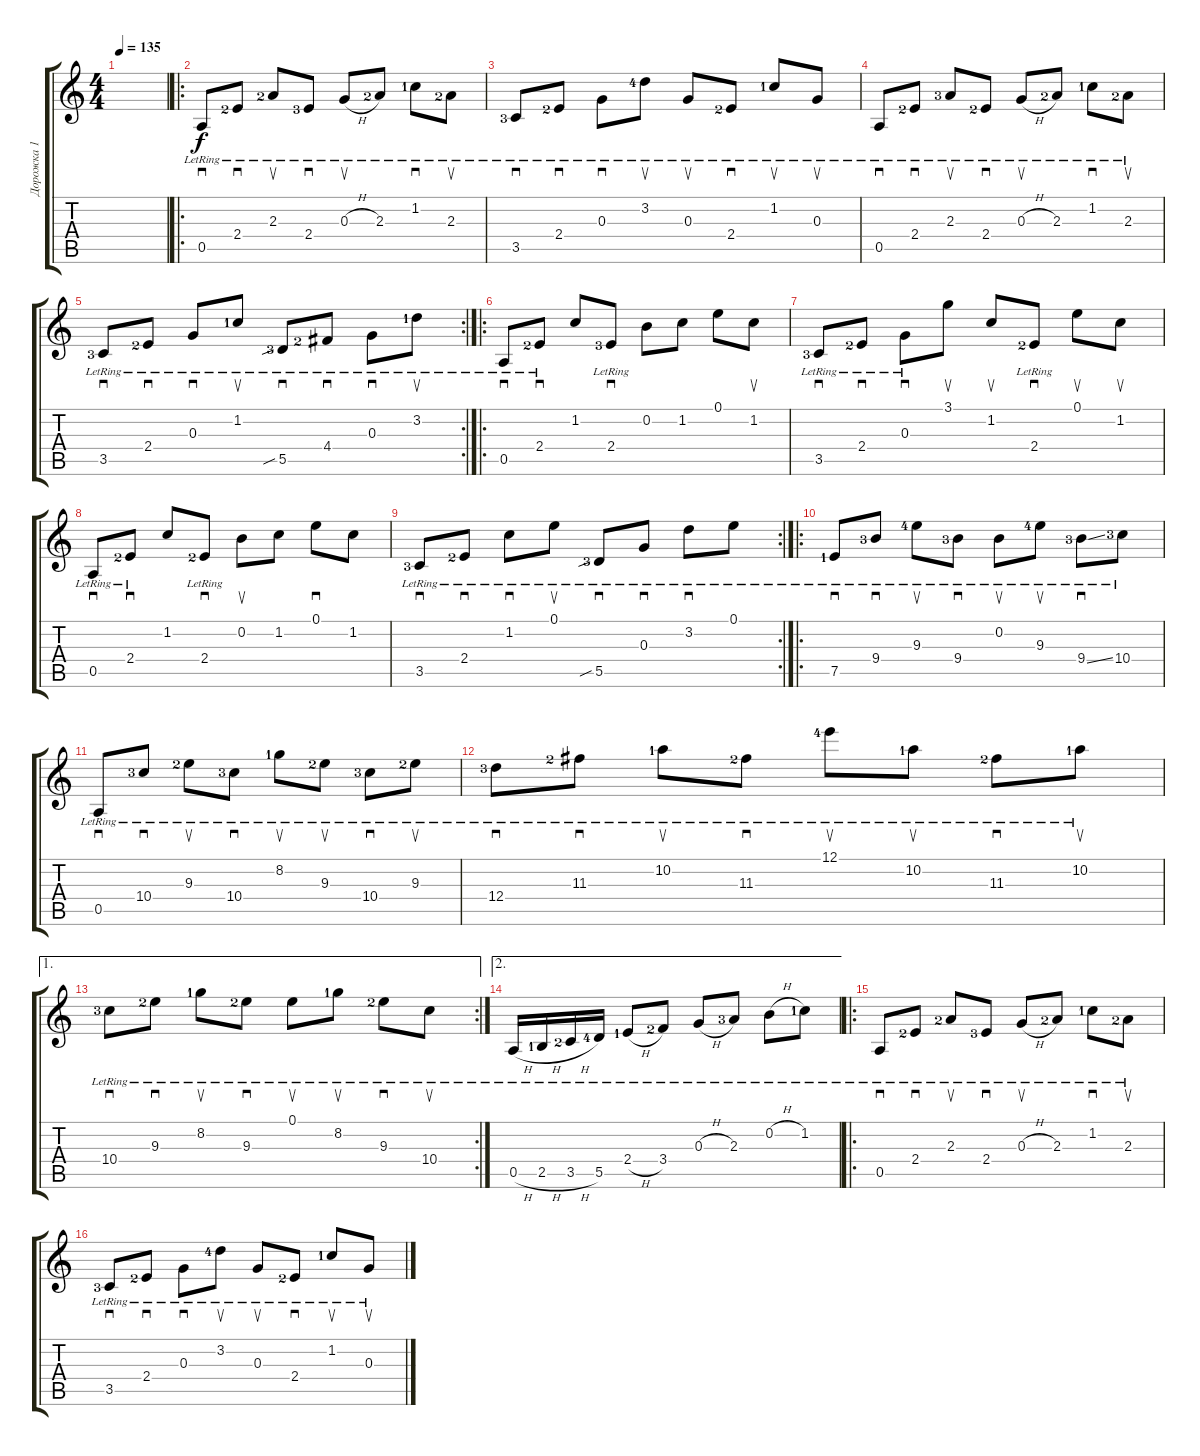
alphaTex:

\track ("Дорожка 1" "Дорожка 1") {instrument acousticguitarsteel}
\staff {score tabs}
\tuning (E4 B3 G3 D3 A2 E2) {hide}
\ts (4 4)
\tempo 135
\clef g2
\ks c
|
\ro
0.5{lr}.8{sd} 2.4{lr lf 3}.8{sd} 2.3{lr lf 3}.8{su} 2.4{lr lf 4}.8{sd} 0.3{h lr}.8{su} 2.3{lr lf 3}.8 1.2{lr lf 2}.8{sd} 2.3{lr lf 3}.8{su} |
3.5{lr lf 4}.8{sd} 2.4{lr lf 3}.8{sd} 0.3{lr}.8{sd} 3.2{lr lf 5}.8{su} 0.3{lr}.8{su} 2.4{lr lf 3}.8{sd} 1.2{lr lf 2}.8{su} 0.3{lr}.8{su} |
0.5{lr}.8{sd} 2.4{lr lf 3}.8{sd} 2.3{lr lf 4}.8{su} 2.4{lr lf 3}.8{sd} 0.3{h lr}.8{su} 2.3{lr lf 3}.8 1.2{lr lf 2}.8{sd} 2.3{lr lf 3}.8{su} |
\rc 2
3.5{lr lf 4}.8{sd} 2.4{lr lf 3}.8{sd} 0.3{lr}.8{sd} 1.2{lr lf 2}.8{su} 5.5{sib lr lf 4}.8{sd} 4.4{lr lf 3}.8{sd} 0.3{lr}.8{sd} 3.2{lr lf 2}.8{su} |
\ro
0.5{lr}.8{sd} 2.4{lr lf 3}.8{sd} 1.2.8 2.4{lr lf 4}.8{sd} 0.2.8 1.2.8 0.1.8 1.2.8{su} |
3.5{lr lf 4}.8{sd} 2.4{lr lf 3}.8{sd} 0.3{lr}.8{sd} 3.1.8{su} 1.2.8{su} 2.4{lr lf 3}.8{sd} 0.1.8{su} 1.2.8{su} |
0.5{lr}.8{sd} 2.4{lr lf 3}.8{sd} 1.2.8 2.4{lr lf 3}.8{sd} 0.2.8{su} 1.2.8 0.1.8{sd} 1.2.8 |
\rc 2
3.5{lr lf 4}.8{sd} 2.4{lr lf 3}.8{sd} 1.2{lr}.8{sd} 0.1{lr}.8{su} 5.5{sib lr lf 4}.8{sd} 0.3{lr}.8{sd} 3.2{lr}.8{sd} 0.1{lr}.8 |
\ro
7.5{lr lf 2}.8{sd} 9.4{lr lf 4}.8{sd} 9.3{lr lf 5}.8{su} 9.4{lr lf 4}.8{sd} 0.2{lr}.8{su} 9.3{lr lf 5}.8{su} 9.4{ss lr lf 4}.8{sd} 10.4{lr lf 4}.8 |
0.5{lr}.8{sd} 10.4{lr lf 4}.8{sd} 9.3{lr lf 3}.8{su} 10.4{lr lf 4}.8{sd} 8.2{lr lf 2}.8{su} 9.3{lr lf 3}.8{su} 10.4{lr lf 4}.8{sd} 9.3{lr lf 3}.8{su} |
12.4{lr lf 4}.8{sd} 11.3{lr lf 3}.8{sd} 10.2{lr lf 2}.8{su} 11.3{lr lf 3}.8{sd} 12.1{lr lf 5}.8{su} 10.2{lr lf 2}.8{su} 11.3{lr lf 3}.8{sd} 10.2{lr lf 2}.8{su} |
\ae 1
\rc 2
10.4{lr lf 4}.8{sd} 9.3{lr lf 3}.8{sd} 8.2{lr lf 2}.8{su} 9.3{lr lf 3}.8{sd} 0.1{lr}.8{su} 8.2{lr lf 2}.8{su} 9.3{lr lf 3}.8{sd} 10.4{lr}.8{su} |
\ae 2
0.5{h lr}.16 2.5{h lr lf 2}.16 3.5{h lr lf 3}.16 5.5{lr lf 5}.16 2.4{h lr lf 2}.8 3.4{lr lf 3}.8 0.3{h lr}.8 2.3{lr lf 4}.8 0.2{h lr}.8 1.2{lr lf 2}.8 |
\ro
0.5{lr}.8{sd} 2.4{lr lf 3}.8{sd} 2.3{lr lf 3}.8{su} 2.4{lr lf 4}.8{sd} 0.3{h lr}.8{su} 2.3{lr lf 3}.8 1.2{lr lf 2}.8{sd} 2.3{lr lf 3}.8{su} |
3.5{lr lf 4}.8{sd} 2.4{lr lf 3}.8{sd} 0.3{lr}.8{sd} 3.2{lr lf 5}.8{su} 0.3{lr}.8{su} 2.4{lr lf 3}.8{sd} 1.2{lr lf 2}.8{su} 0.3{lr}.8{su}
